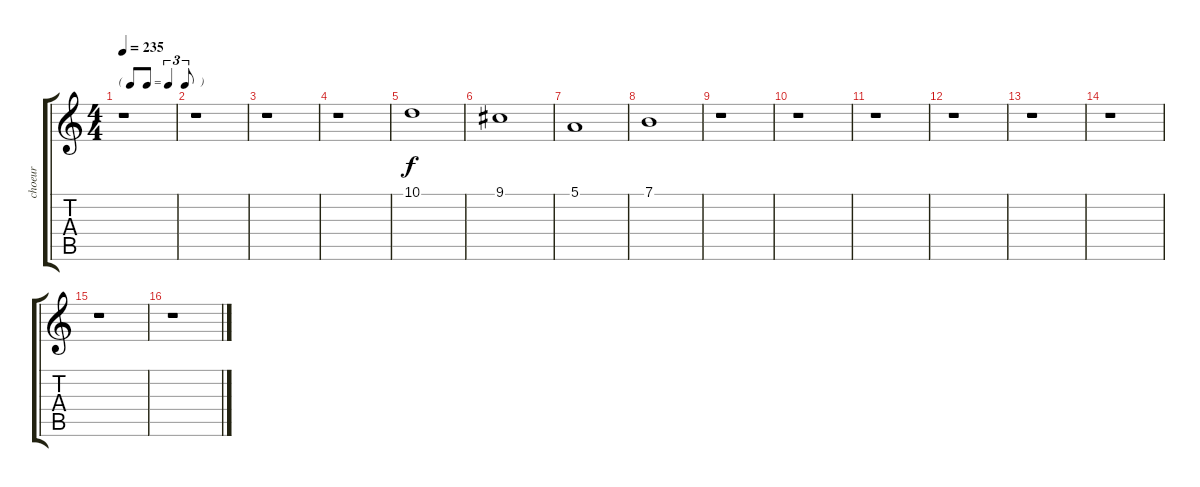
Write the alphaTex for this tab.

\track ("choeur" "choeur") {instrument choiraahs}
\staff {score tabs}
\tuning (E4 B3 G3 D3 A2 E2) {hide}
\ts (4 4)
\tf triplet8th
\tempo 235
\clef g2
\ks c
r.1{dy f} |
r.1 |
r.1 |
r.1 |
10.1.1 |
9.1.1 |
5.1.1 |
7.1.1 |
r.1 |
r.1 |
r.1 |
r.1 |
r.1 |
r.1 |
r.1 |
r.1
